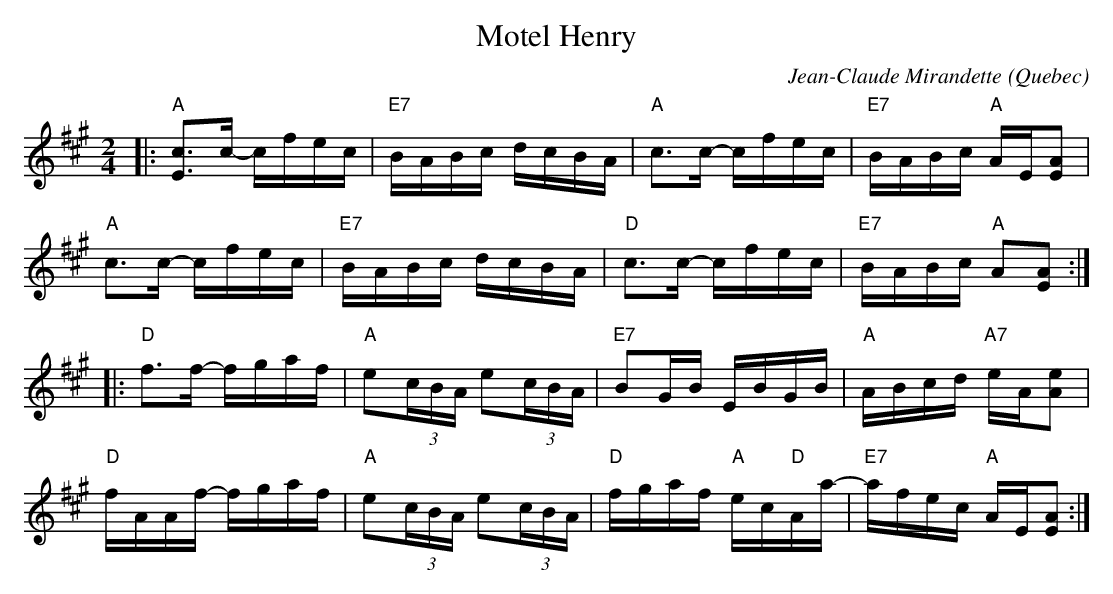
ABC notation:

X:1
T: Motel Henry
C: Jean-Claude Mirandette
O: Quebec
M: 2/4
L: 1/16
K: A
|: "A"[c3E3]c- cfec | "E7"BABc dcBA | "A"c3c- cfec | "E7"BABc  "A"AE[A2E2] |
   "A"c3c- cfec | "E7"BABc dcBA | "D"c3c- cfec | "E7"BABc  "A"A2[A2E2] :|
|: "D"f3f- fgaf | "A"e2(3cBA e2(3cBA | "E7"B2GB EBGB | "A"ABcd "A7"eA[e2A2] |
   "D"fAAf- fgaf | "A"e2(3cBA e2(3cBA | "D"fgaf "A"ec"D"Aa- | "E7"afec "A"AE[A2E2] :|
